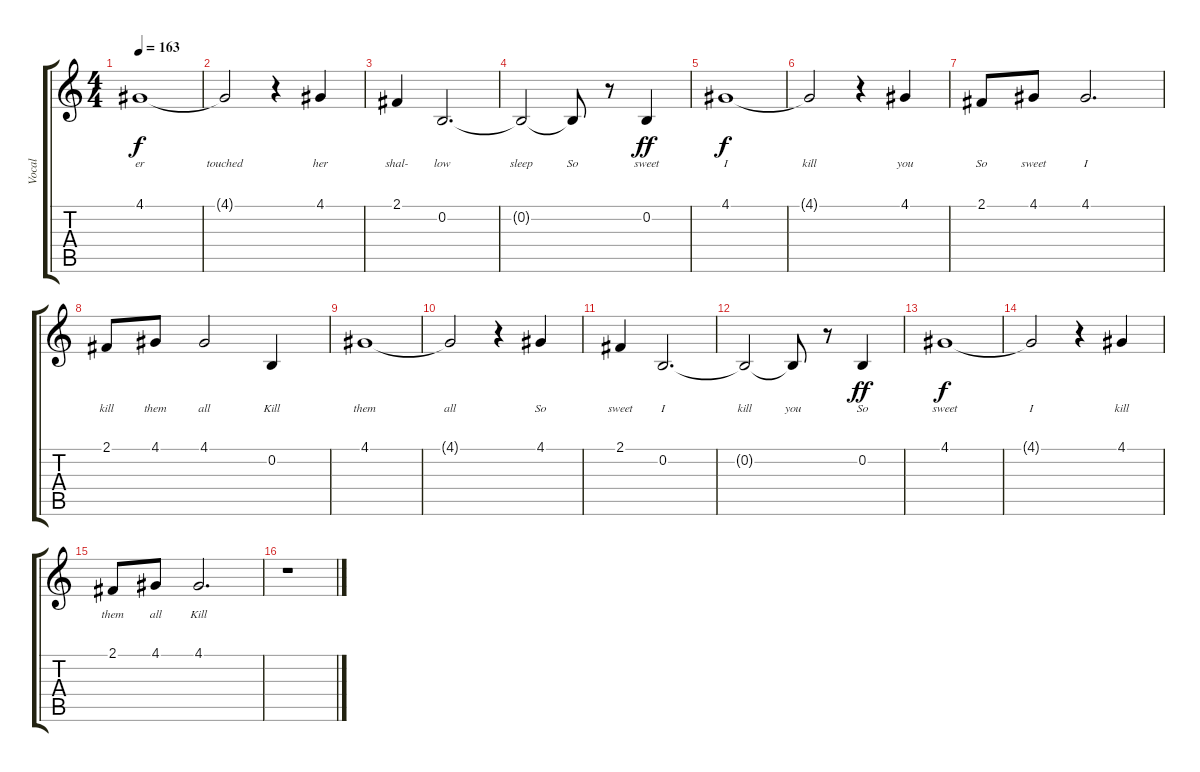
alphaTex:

\track ("Vocal" "Vocal") {instrument altosax}
\staff {score tabs}
\tuning (E4 B3 G3 D3 A2 E2) {hide}
\ts (4 4)
\tempo 163
\clef g2
\ks c
4.1.1{lyrics (0 "er") lyrics (1 "") lyrics (2 "") lyrics (3 "") lyrics (4 "") dy f} |
4.1{t}.2{lyrics (0 "touched") lyrics (1 "") lyrics (2 "") lyrics (3 "") lyrics (4 "")} r.4 4.1.4{lyrics (0 "her") lyrics (1 "") lyrics (2 "") lyrics (3 "") lyrics (4 "")} |
2.1.4{lyrics (0 "shal-") lyrics (1 "") lyrics (2 "") lyrics (3 "") lyrics (4 "")} 0.2.2{d lyrics (0 "low") lyrics (1 "") lyrics (2 "") lyrics (3 "") lyrics (4 "")} |
0.2{t}.2{lyrics (0 "sleep") lyrics (1 "") lyrics (2 "") lyrics (3 "") lyrics (4 "")} 0.2{t}.8{lyrics (0 "So") lyrics (1 "") lyrics (2 "") lyrics (3 "") lyrics (4 "")} r.8 0.2.4{lyrics (0 "sweet") lyrics (1 "") lyrics (2 "") lyrics (3 "") lyrics (4 "") dy ff} |
4.1.1{lyrics (0 "I") lyrics (1 "") lyrics (2 "") lyrics (3 "") lyrics (4 "") dy f} |
4.1{t}.2{lyrics (0 "kill") lyrics (1 "") lyrics (2 "") lyrics (3 "") lyrics (4 "")} r.4 4.1.4{lyrics (0 "you") lyrics (1 "") lyrics (2 "") lyrics (3 "") lyrics (4 "")} |
2.1.8{lyrics (0 "So") lyrics (1 "") lyrics (2 "") lyrics (3 "") lyrics (4 "")} 4.1.8{lyrics (0 "sweet") lyrics (1 "") lyrics (2 "") lyrics (3 "") lyrics (4 "")} 4.1.2{d lyrics (0 "I") lyrics (1 "") lyrics (2 "") lyrics (3 "") lyrics (4 "")} |
2.1.8{lyrics (0 "kill") lyrics (1 "") lyrics (2 "") lyrics (3 "") lyrics (4 "")} 4.1.8{lyrics (0 "them") lyrics (1 "") lyrics (2 "") lyrics (3 "") lyrics (4 "")} 4.1.2{lyrics (0 "all") lyrics (1 "") lyrics (2 "") lyrics (3 "") lyrics (4 "")} 0.2.4{lyrics (0 "Kill") lyrics (1 "") lyrics (2 "") lyrics (3 "") lyrics (4 "")} |
4.1.1{lyrics (0 "them") lyrics (1 "") lyrics (2 "") lyrics (3 "") lyrics (4 "")} |
4.1{t}.2{lyrics (0 "all") lyrics (1 "") lyrics (2 "") lyrics (3 "") lyrics (4 "")} r.4 4.1.4{lyrics (0 "So") lyrics (1 "") lyrics (2 "") lyrics (3 "") lyrics (4 "")} |
2.1.4{lyrics (0 "sweet") lyrics (1 "") lyrics (2 "") lyrics (3 "") lyrics (4 "")} 0.2.2{d lyrics (0 "I") lyrics (1 "") lyrics (2 "") lyrics (3 "") lyrics (4 "")} |
0.2{t}.2{lyrics (0 "kill") lyrics (1 "") lyrics (2 "") lyrics (3 "") lyrics (4 "")} 0.2{t}.8{lyrics (0 "you") lyrics (1 "") lyrics (2 "") lyrics (3 "") lyrics (4 "")} r.8 0.2.4{lyrics (0 "So") lyrics (1 "") lyrics (2 "") lyrics (3 "") lyrics (4 "") dy ff} |
4.1.1{lyrics (0 "sweet") lyrics (1 "") lyrics (2 "") lyrics (3 "") lyrics (4 "") dy f} |
4.1{t}.2{lyrics (0 "I") lyrics (1 "") lyrics (2 "") lyrics (3 "") lyrics (4 "")} r.4 4.1.4{lyrics (0 "kill") lyrics (1 "") lyrics (2 "") lyrics (3 "") lyrics (4 "")} |
2.1.8{lyrics (0 "them") lyrics (1 "") lyrics (2 "") lyrics (3 "") lyrics (4 "")} 4.1.8{lyrics (0 "all") lyrics (1 "") lyrics (2 "") lyrics (3 "") lyrics (4 "")} 4.1.2{d lyrics (0 "Kill") lyrics (1 "") lyrics (2 "") lyrics (3 "") lyrics (4 "")} |
r.1
